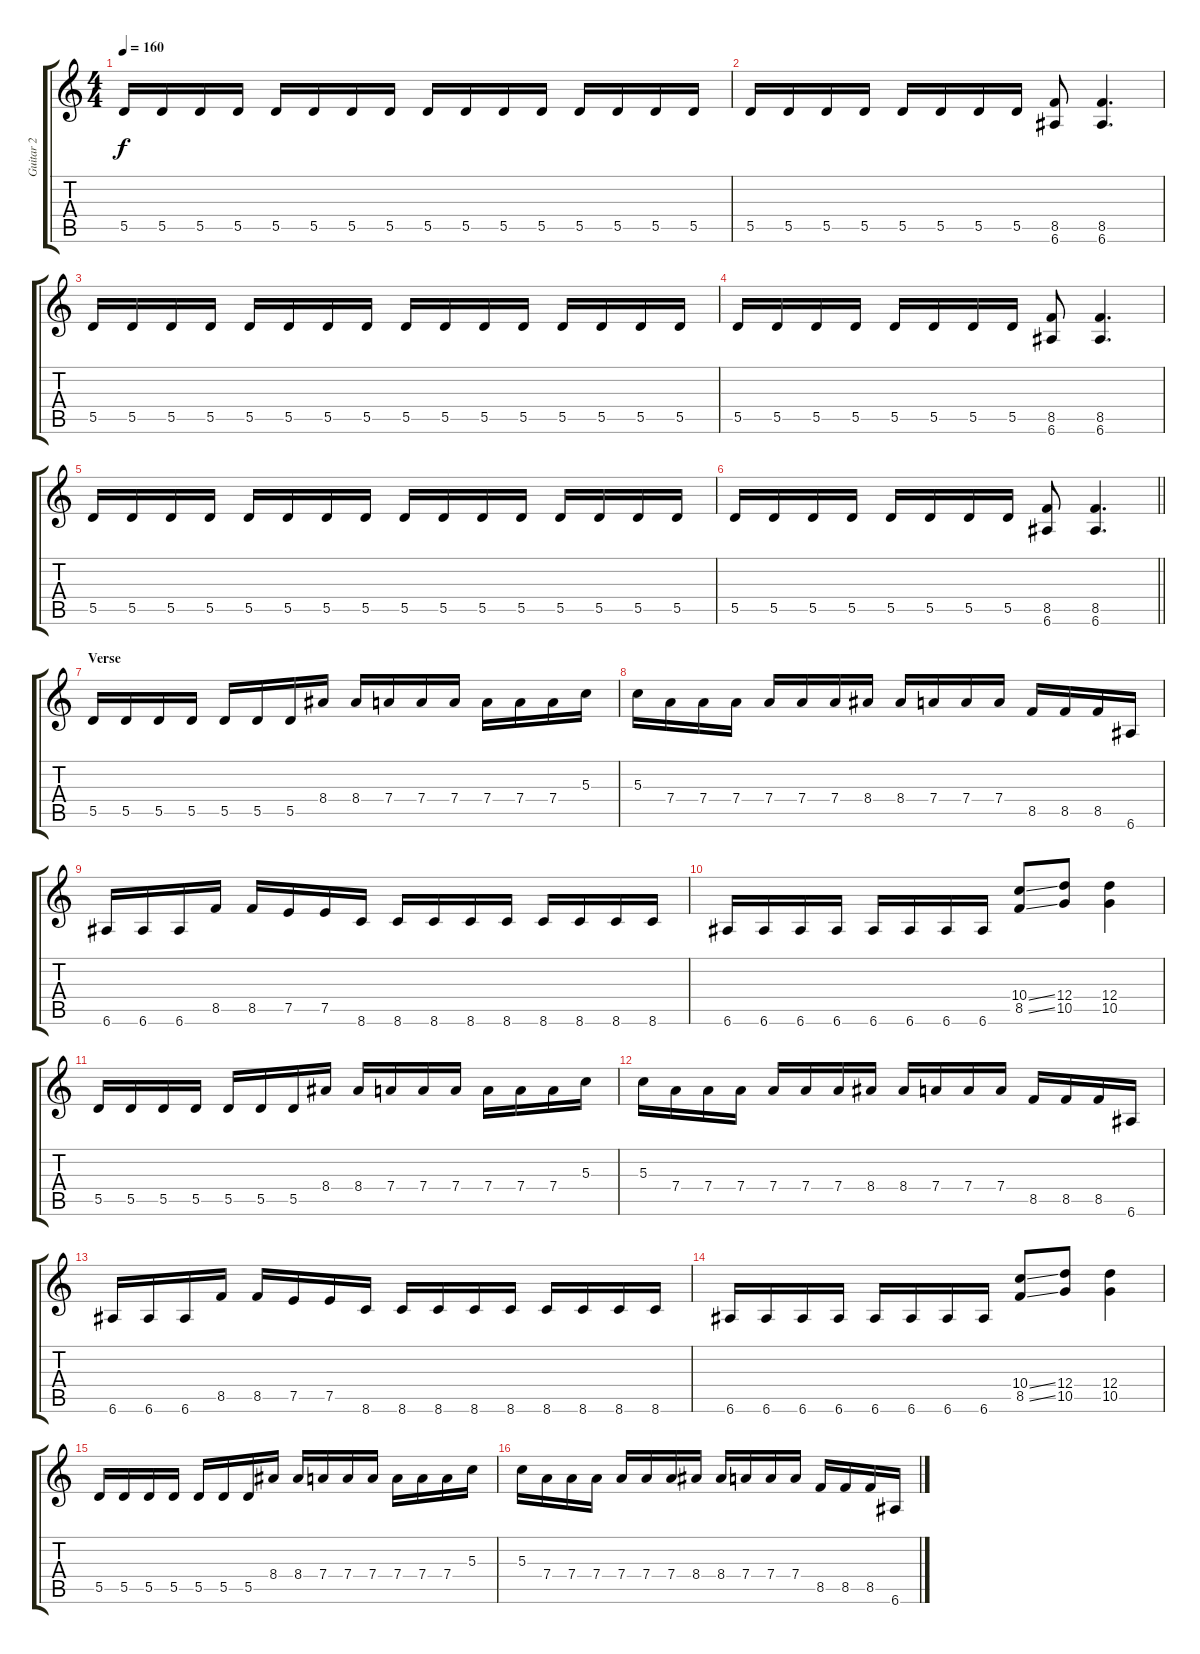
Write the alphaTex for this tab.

\track ("Guitar 2" "Guitar 2") {instrument distortionguitar}
\staff {score tabs}
\tuning (E4 B3 G3 D3 A2 E2) {hide}
\ts (4 4)
\tempo 160
\clef g2
\ks c
5.5.16{dy f} 5.5.16 5.5.16 5.5.16 5.5.16 5.5.16 5.5.16 5.5.16 5.5.16 5.5.16 5.5.16 5.5.16 5.5.16 5.5.16 5.5.16 5.5.16 |
5.5.16 5.5.16 5.5.16 5.5.16 5.5.16 5.5.16 5.5.16 5.5.16 (8.5 6.6).8 (8.5 6.6).4{d} |
5.5.16 5.5.16 5.5.16 5.5.16 5.5.16 5.5.16 5.5.16 5.5.16 5.5.16 5.5.16 5.5.16 5.5.16 5.5.16 5.5.16 5.5.16 5.5.16 |
5.5.16 5.5.16 5.5.16 5.5.16 5.5.16 5.5.16 5.5.16 5.5.16 (8.5 6.6).8 (8.5 6.6).4{d} |
5.5.16 5.5.16 5.5.16 5.5.16 5.5.16 5.5.16 5.5.16 5.5.16 5.5.16 5.5.16 5.5.16 5.5.16 5.5.16 5.5.16 5.5.16 5.5.16 |
\barLineRight lightlight
5.5.16 5.5.16 5.5.16 5.5.16 5.5.16 5.5.16 5.5.16 5.5.16 (8.5 6.6).8 (8.5 6.6).4{d} |
\section ("" "Verse")
5.5.16 5.5.16 5.5.16 5.5.16 5.5.16 5.5.16 5.5.16 8.4.16 8.4.16 7.4.16 7.4.16 7.4.16 7.4.16 7.4.16 7.4.16 5.3.16 |
5.3.16 7.4.16 7.4.16 7.4.16 7.4.16 7.4.16 7.4.16 8.4.16 8.4.16 7.4.16 7.4.16 7.4.16 8.5.16 8.5.16 8.5.16 6.6.16 |
6.6.16 6.6.16 6.6.16 8.5.16 8.5.16 7.5.16 7.5.16 8.6.16 8.6.16 8.6.16 8.6.16 8.6.16 8.6.16 8.6.16 8.6.16 8.6.16 |
6.6.16 6.6.16 6.6.16 6.6.16 6.6.16 6.6.16 6.6.16 6.6.16 (10.4{ss} 8.5{ss}).8 (12.4 10.5).8 (12.4 10.5).4 |
5.5.16 5.5.16 5.5.16 5.5.16 5.5.16 5.5.16 5.5.16 8.4.16 8.4.16 7.4.16 7.4.16 7.4.16 7.4.16 7.4.16 7.4.16 5.3.16 |
5.3.16 7.4.16 7.4.16 7.4.16 7.4.16 7.4.16 7.4.16 8.4.16 8.4.16 7.4.16 7.4.16 7.4.16 8.5.16 8.5.16 8.5.16 6.6.16 |
6.6.16 6.6.16 6.6.16 8.5.16 8.5.16 7.5.16 7.5.16 8.6.16 8.6.16 8.6.16 8.6.16 8.6.16 8.6.16 8.6.16 8.6.16 8.6.16 |
6.6.16 6.6.16 6.6.16 6.6.16 6.6.16 6.6.16 6.6.16 6.6.16 (10.4{ss} 8.5{ss}).8 (12.4 10.5).8 (12.4 10.5).4 |
5.5.16 5.5.16 5.5.16 5.5.16 5.5.16 5.5.16 5.5.16 8.4.16 8.4.16 7.4.16 7.4.16 7.4.16 7.4.16 7.4.16 7.4.16 5.3.16 |
5.3.16 7.4.16 7.4.16 7.4.16 7.4.16 7.4.16 7.4.16 8.4.16 8.4.16 7.4.16 7.4.16 7.4.16 8.5.16 8.5.16 8.5.16 6.6.16
